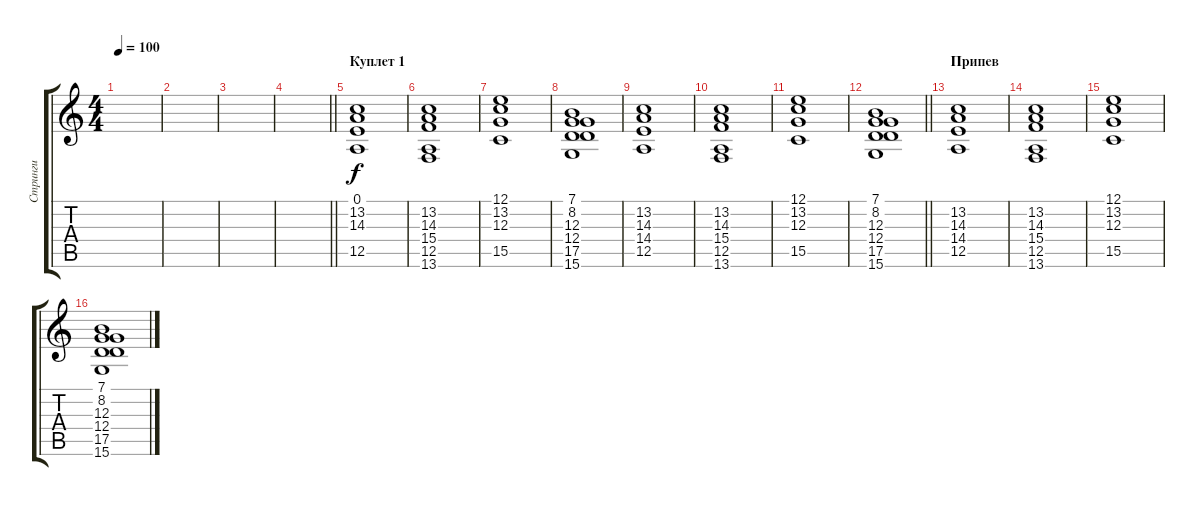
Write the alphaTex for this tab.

\track ("Стринги" "Стринги") {instrument synthstrings1}
\staff {score tabs}
\tuning (E4 B3 G3 D3 A2 E2) {hide}
\ts (4 4)
\tempo 100
\clef g2
\ks c
|
|
|
\barLineRight lightlight
|
\section ("" "Куплет 1")
(0.1 13.2 14.3 12.5).1 |
(13.2 14.3 15.4 12.5 13.6).1 |
(12.1 13.2 12.3 15.5).1 |
(7.1 8.2 12.3 12.4 17.5 15.6).1 |
(13.2 14.3 14.4 12.5).1 |
(13.2 14.3 15.4 12.5 13.6).1 |
(12.1 13.2 12.3 15.5).1 |
\barLineRight lightlight
(7.1 8.2 12.3 12.4 17.5 15.6).1 |
\section ("" "Припев")
(13.2 14.3 14.4 12.5).1 |
(13.2 14.3 15.4 12.5 13.6).1 |
(12.1 13.2 12.3 15.5).1 |
(7.1 8.2 12.3 12.4 17.5 15.6).1
